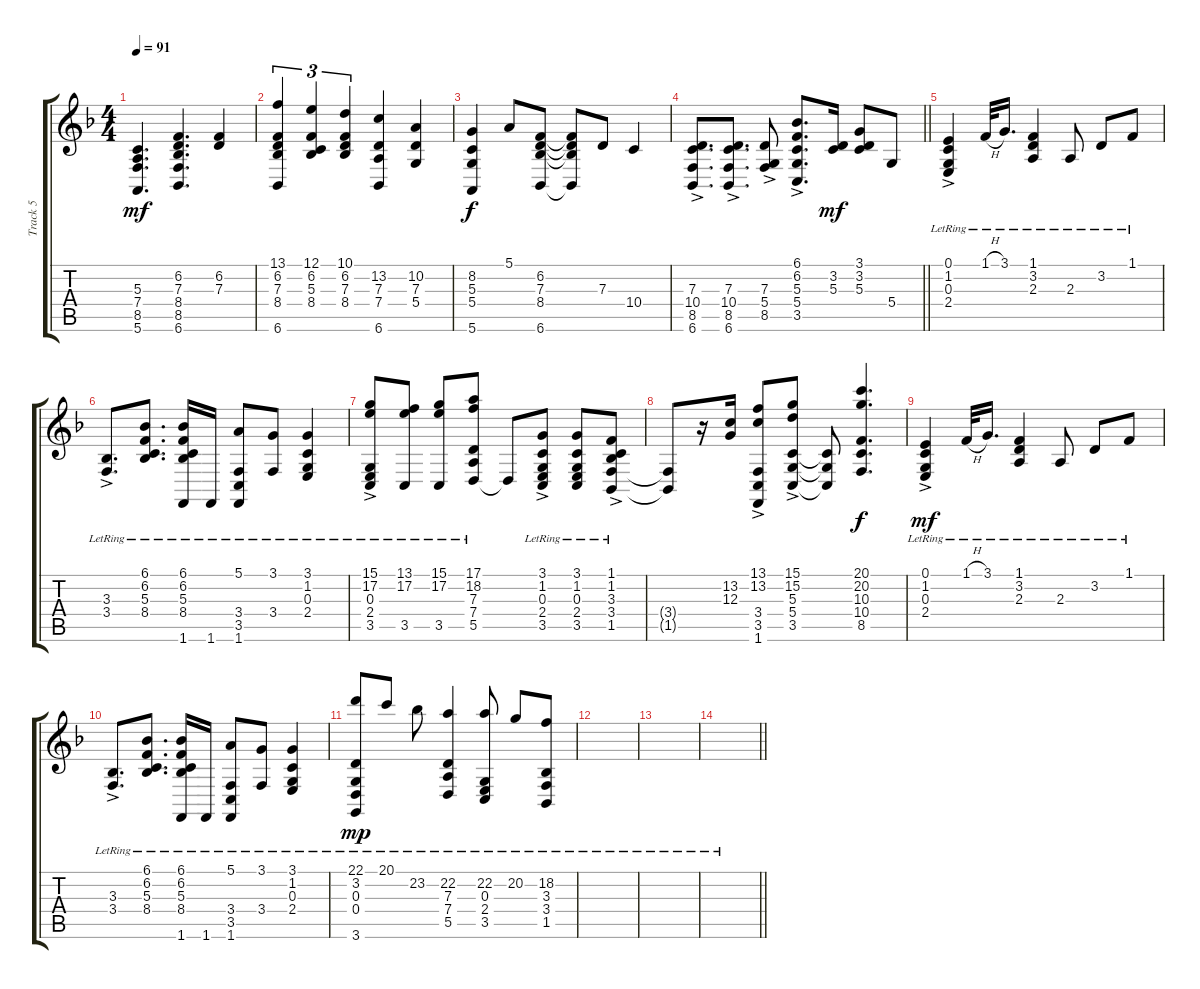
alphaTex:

\track ("Track 5" "Track 5") {instrument musicbox}
\staff {score tabs}
\tuning (E4 B3 G3 D3 A2 E2) {hide}
\ts (4 4)
\tempo 91
\clef g2
\ks f
(5.3 7.4 8.5 5.6).4{d dy mf} (6.2 7.3 8.4 8.5 6.6).4{d} (6.2 7.3).4 |
(13.1 6.2 7.3 8.4 6.6).4{tu (3 2)} (12.1 6.2 5.3 8.4).4{tu (3 2)} (10.1 6.2 7.3 8.4).4{tu (3 2)} (13.2 7.3 7.4 6.6).4 (10.2 7.3 5.4).4 |
(8.2 5.3 5.4 5.6).4{dy f} 5.1.8 (6.2 7.3 8.4 6.6).8 (6.2{t} 7.3{t} 8.4{t} 6.6{t}).8 7.3.8 10.4.4 |
\barLineRight lightlight
(7.3{ac} 10.4{ac} 8.5{ac} 6.6{ac}).8{d} (7.3{ac} 10.4{ac} 8.5{ac} 6.6{ac}).8{d} (7.3{ac} 5.4{ac} 8.5{ac}).8 (6.1{ac} 6.2{ac} 5.3{ac} 5.4{ac} 3.5{ac}).8{d} (3.2 5.3).16{dy mf} (3.1 3.2 5.3).8 5.4.8 |
(0.1{lr} 1.2{lr} 0.3{ac lr} 2.4{lr}).4 1.1{h lr}.32 3.1{lr}.16{d} (1.1{lr} 3.2{lr} 2.3{lr}).4 2.3{lr}.8 3.2{lr}.8 1.1{lr}.8 |
(3.3{ac lr} 3.4{ac lr}).8{d} (6.1{lr} 6.2{lr} 5.3{lr} 8.4{lr}).8{d} (6.1{lr} 6.2{lr} 5.3{lr} 8.4{lr} 1.6{lr}).16 1.6{lr}.16 (5.1{lr} 3.4{lr} 3.5{lr} 1.6{lr}).8 (3.1{lr} 3.4{lr}).8 (3.1{lr} 1.2{lr} 0.3{lr} 2.4{lr}).4 |
(15.1{lr} 17.2{lr} 0.3{ac lr} 2.4{ac lr} 3.5{ac lr}).8 (13.1{lr} 17.2{lr} 3.5{lr}).8 (15.1{lr} 17.2{lr} 3.5{lr}).8 (17.1{lr} 18.2{lr} 7.3{lr} 7.4{lr} 5.5{lr}).8 5.5{t}.8 (3.1 1.2{lr} 0.3{ac lr} 2.4{ac lr} 3.5{ac lr}).8 (3.1 1.2{lr} 0.3{lr} 2.4{lr} 3.5{lr}).8 (1.1 1.2{lr} 3.3{ac lr} 3.4{ac lr} 1.5{ac lr}).8 |
(3.4{t} 1.5{t}).8 r.16 (13.2 12.3).16 (13.1 13.2 3.4{ac} 3.5{ac} 1.6{ac}).8 (15.1 15.2 5.3{ac} 5.4{ac} 3.5{ac}).8 (5.3{t} 5.4{t} 3.5{t}).8 (20.1 20.2 10.3 10.4 8.5).4{d dy f} |
(0.1{lr} 1.2{lr} 0.3{ac lr} 2.4{lr}).4{dy mf} 1.1{h lr}.32 3.1{lr}.16{d} (1.1{lr} 3.2{lr} 2.3{lr}).4 2.3{lr}.8 3.2{lr}.8 1.1{lr}.8 |
(3.3{ac lr} 3.4{ac lr}).8{d} (6.1{lr} 6.2{lr} 5.3{lr} 8.4{lr}).8{d} (6.1{lr} 6.2{lr} 5.3{lr} 8.4{lr} 1.6{lr}).16 1.6{lr}.16 (5.1{lr} 3.4{lr} 3.5{lr} 1.6{lr}).8 (3.1{lr} 3.4{lr}).8 (3.1{lr} 1.2{lr} 0.3{lr} 2.4{lr}).4 |
(22.1{lr} 3.2{lr} 0.3{lr} 0.4{lr} 3.6{lr}).8{dy mp} 20.1{lr}.8 23.2{lr}.8 (22.2{lr} 7.3{lr} 7.4{lr} 5.5{lr}).4 (22.2{lr} 0.3{lr} 2.4{lr} 3.5{lr}).8 20.2{lr}.8 (18.2{lr} 3.3{lr} 3.4{lr} 1.5{lr}).8 |
|
|
\barLineRight lightlight
